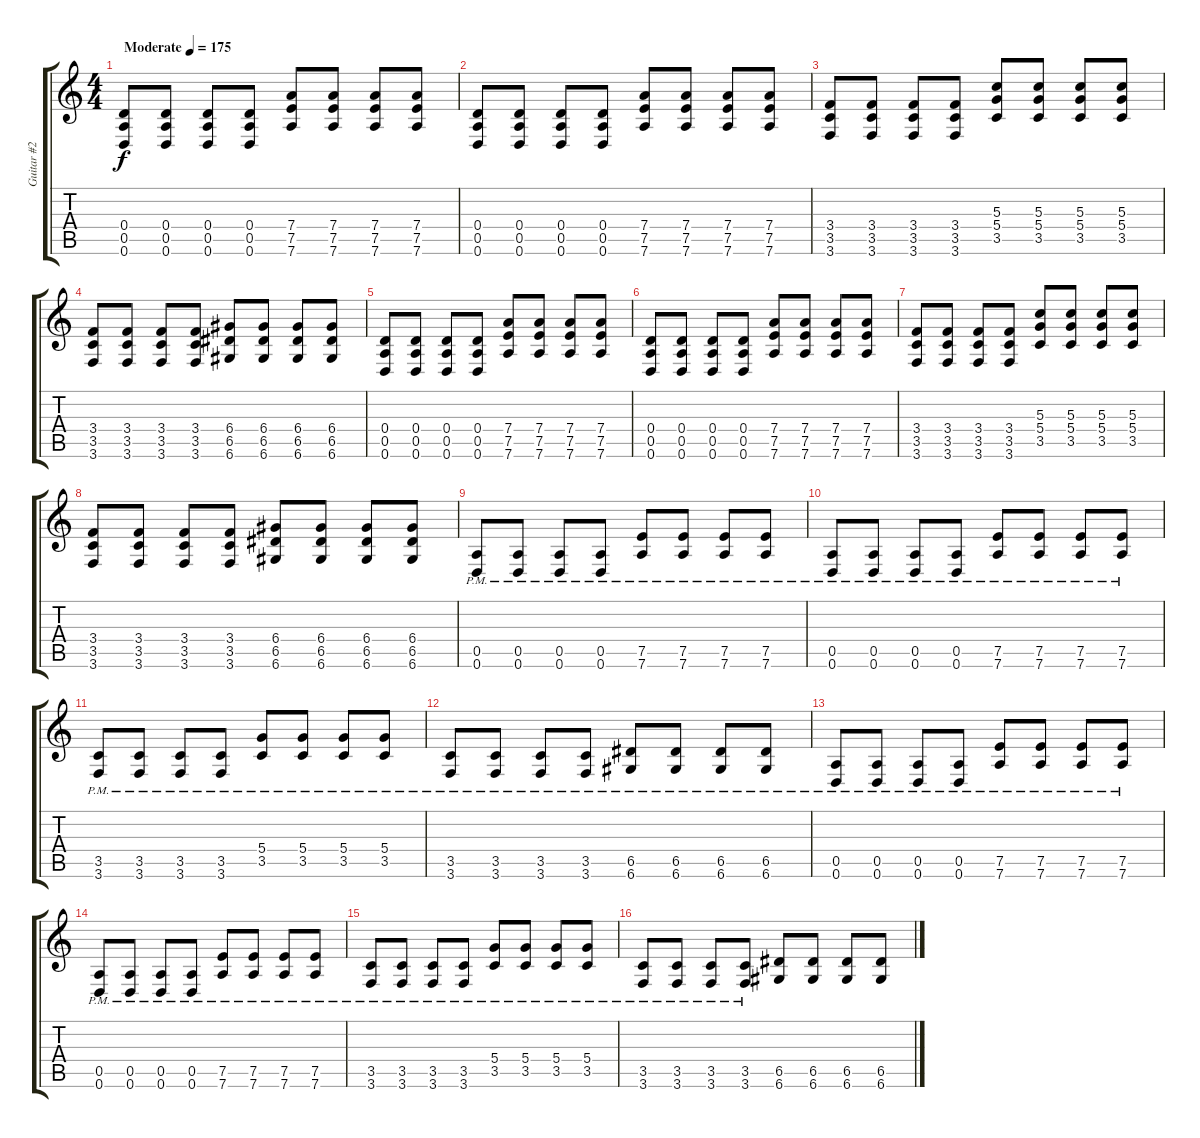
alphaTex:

\track ("Guitar #2" "Guitar #2") {instrument distortionguitar}
\staff {score tabs}
\tuning (E4 B3 G3 D3 A2 D2) {hide}
\ts (4 4)
\tempo (175 "Moderate")
\clef g2
\ks c
(0.4 0.5 0.6).8{dy f instrument distortionguitar} (0.4 0.5 0.6).8 (0.4 0.5 0.6).8 (0.4 0.5 0.6).8 (7.4 7.5 7.6).8 (7.4 7.5 7.6).8 (7.4 7.5 7.6).8 (7.4 7.5 7.6).8 |
(0.4 0.5 0.6).8 (0.4 0.5 0.6).8 (0.4 0.5 0.6).8 (0.4 0.5 0.6).8 (7.4 7.5 7.6).8 (7.4 7.5 7.6).8 (7.4 7.5 7.6).8 (7.4 7.5 7.6).8 |
(3.4 3.5 3.6).8 (3.4 3.5 3.6).8 (3.4 3.5 3.6).8 (3.4 3.5 3.6).8 (5.3 5.4 3.5).8 (5.3 5.4 3.5).8 (5.3 5.4 3.5).8 (5.3 5.4 3.5).8 |
(3.4 3.5 3.6).8 (3.4 3.5 3.6).8 (3.4 3.5 3.6).8 (3.4 3.5 3.6).8 (6.4 6.5 6.6).8 (6.4 6.5 6.6).8 (6.4 6.5 6.6).8 (6.4 6.5 6.6).8 |
(0.4 0.5 0.6).8 (0.4 0.5 0.6).8 (0.4 0.5 0.6).8 (0.4 0.5 0.6).8 (7.4 7.5 7.6).8 (7.4 7.5 7.6).8 (7.4 7.5 7.6).8 (7.4 7.5 7.6).8 |
(0.4 0.5 0.6).8 (0.4 0.5 0.6).8 (0.4 0.5 0.6).8 (0.4 0.5 0.6).8 (7.4 7.5 7.6).8 (7.4 7.5 7.6).8 (7.4 7.5 7.6).8 (7.4 7.5 7.6).8 |
(3.4 3.5 3.6).8 (3.4 3.5 3.6).8 (3.4 3.5 3.6).8 (3.4 3.5 3.6).8 (5.3 5.4 3.5).8 (5.3 5.4 3.5).8 (5.3 5.4 3.5).8 (5.3 5.4 3.5).8 |
(3.4 3.5 3.6).8 (3.4 3.5 3.6).8 (3.4 3.5 3.6).8 (3.4 3.5 3.6).8 (6.4 6.5 6.6).8 (6.4 6.5 6.6).8 (6.4 6.5 6.6).8 (6.4 6.5 6.6).8 |
(0.5{pm} 0.6{pm}).8 (0.5{pm} 0.6{pm}).8 (0.5{pm} 0.6{pm}).8 (0.5{pm} 0.6{pm}).8 (7.5{pm} 7.6{pm}).8 (7.5{pm} 7.6{pm}).8 (7.5{pm} 7.6{pm}).8 (7.5{pm} 7.6{pm}).8 |
(0.5{pm} 0.6{pm}).8 (0.5{pm} 0.6{pm}).8 (0.5{pm} 0.6{pm}).8 (0.5{pm} 0.6{pm}).8 (7.5{pm} 7.6{pm}).8 (7.5{pm} 7.6{pm}).8 (7.5{pm} 7.6{pm}).8 (7.5{pm} 7.6{pm}).8 |
(3.5{pm} 3.6{pm}).8 (3.5{pm} 3.6{pm}).8 (3.5{pm} 3.6{pm}).8 (3.5{pm} 3.6{pm}).8 (5.4{pm} 3.5{pm}).8 (5.4{pm} 3.5{pm}).8 (5.4{pm} 3.5{pm}).8 (5.4{pm} 3.5{pm}).8 |
(3.5{pm} 3.6{pm}).8 (3.5{pm} 3.6{pm}).8 (3.5{pm} 3.6{pm}).8 (3.5{pm} 3.6{pm}).8 (6.5{pm} 6.6{pm}).8 (6.5{pm} 6.6{pm}).8 (6.5{pm} 6.6{pm}).8 (6.5{pm} 6.6{pm}).8 |
(0.5{pm} 0.6{pm}).8 (0.5{pm} 0.6{pm}).8 (0.5{pm} 0.6{pm}).8 (0.5{pm} 0.6{pm}).8 (7.5{pm} 7.6{pm}).8 (7.5{pm} 7.6{pm}).8 (7.5{pm} 7.6{pm}).8 (7.5{pm} 7.6{pm}).8 |
(0.5{pm} 0.6{pm}).8 (0.5{pm} 0.6{pm}).8 (0.5{pm} 0.6{pm}).8 (0.5{pm} 0.6{pm}).8 (7.5{pm} 7.6{pm}).8 (7.5{pm} 7.6{pm}).8 (7.5{pm} 7.6{pm}).8 (7.5{pm} 7.6{pm}).8 |
(3.5{pm} 3.6{pm}).8 (3.5{pm} 3.6{pm}).8 (3.5{pm} 3.6{pm}).8 (3.5{pm} 3.6{pm}).8 (5.4{pm} 3.5{pm}).8 (5.4{pm} 3.5{pm}).8 (5.4{pm} 3.5{pm}).8 (5.4{pm} 3.5{pm}).8 |
(3.5{pm} 3.6{pm}).8 (3.5{pm} 3.6{pm}).8 (3.5{pm} 3.6{pm}).8 (3.5{pm} 3.6{pm}).8 (6.5 6.6).8 (6.5 6.6).8 (6.5 6.6).8 (6.5 6.6).8
